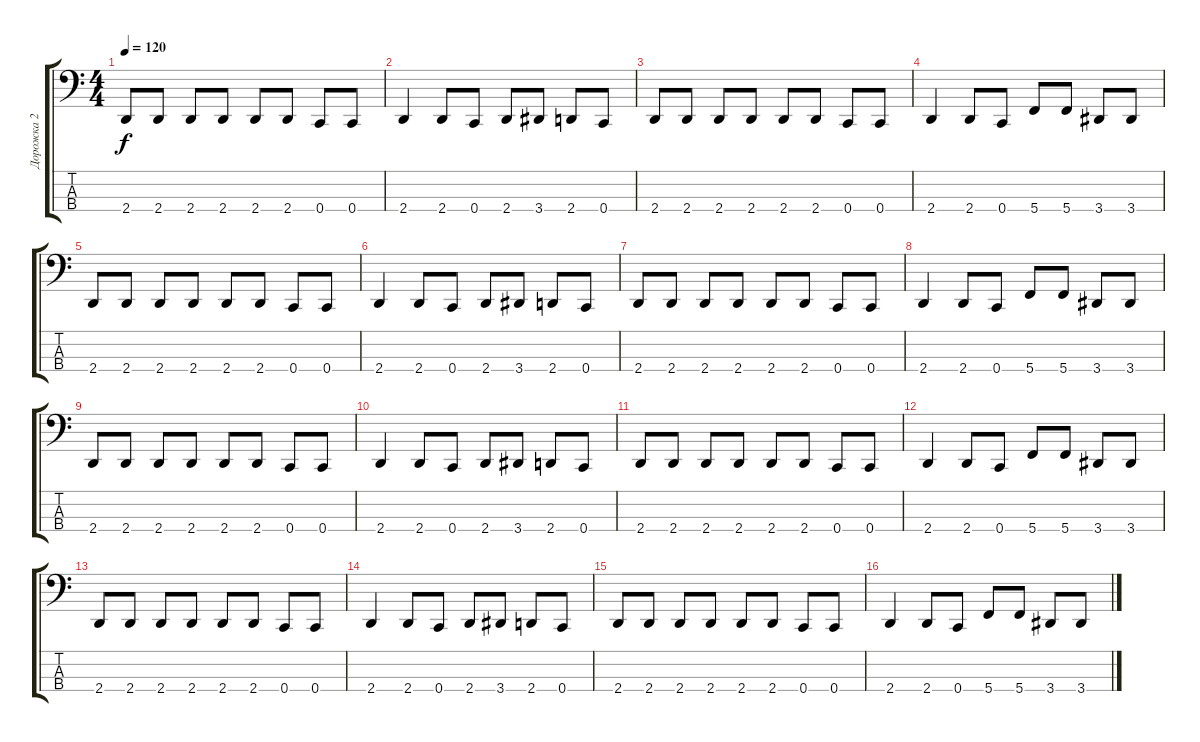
\track ("Дорожка 2" "Дорожка 2") {instrument electricbasspick}
\staff {score tabs}
\tuning (F2 C2 G1 C1) {hide}
\ts (4 4)
\tempo 120
\clef f4
\ks c
2.4.8{dy f} 2.4.8 2.4.8 2.4.8 2.4.8 2.4.8 0.4.8 0.4.8 |
2.4.4 2.4.8 0.4.8 2.4.8 3.4.8 2.4.8 0.4.8 |
2.4.8 2.4.8 2.4.8 2.4.8 2.4.8 2.4.8 0.4.8 0.4.8 |
2.4.4 2.4.8 0.4.8 5.4.8 5.4.8 3.4.8 3.4.8 |
2.4.8 2.4.8 2.4.8 2.4.8 2.4.8 2.4.8 0.4.8 0.4.8 |
2.4.4 2.4.8 0.4.8 2.4.8 3.4.8 2.4.8 0.4.8 |
2.4.8 2.4.8 2.4.8 2.4.8 2.4.8 2.4.8 0.4.8 0.4.8 |
2.4.4 2.4.8 0.4.8 5.4.8 5.4.8 3.4.8 3.4.8 |
2.4.8 2.4.8 2.4.8 2.4.8 2.4.8 2.4.8 0.4.8 0.4.8 |
2.4.4 2.4.8 0.4.8 2.4.8 3.4.8 2.4.8 0.4.8 |
2.4.8 2.4.8 2.4.8 2.4.8 2.4.8 2.4.8 0.4.8 0.4.8 |
2.4.4 2.4.8 0.4.8 5.4.8 5.4.8 3.4.8 3.4.8 |
2.4.8 2.4.8 2.4.8 2.4.8 2.4.8 2.4.8 0.4.8 0.4.8 |
2.4.4 2.4.8 0.4.8 2.4.8 3.4.8 2.4.8 0.4.8 |
2.4.8 2.4.8 2.4.8 2.4.8 2.4.8 2.4.8 0.4.8 0.4.8 |
2.4.4 2.4.8 0.4.8 5.4.8 5.4.8 3.4.8 3.4.8
